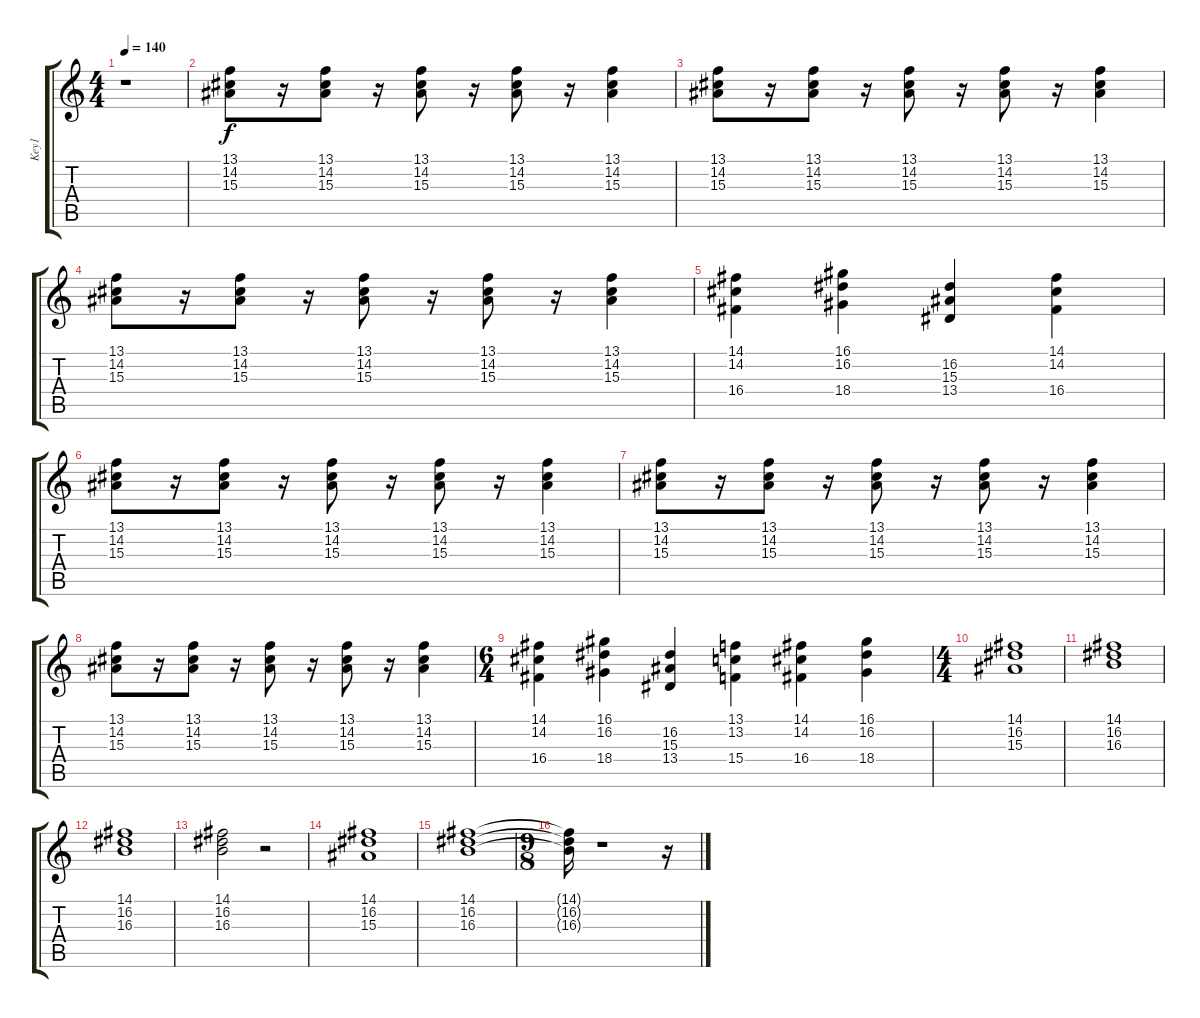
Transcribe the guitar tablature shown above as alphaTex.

\track ("Key1" "Key1") {instrument stringensemble1}
\staff {score tabs}
\tuning (E4 B3 G3 D3 A2 E2) {hide}
\ts (4 4)
\tempo 140
\clef g2
\ks c
r.1{dy f} |
(13.1 14.2 15.3).8{volume 13 balance 11 instrument stringensemble1} r.16 (13.1 14.2 15.3).8 r.16 (13.1 14.2 15.3).8 r.16 (13.1 14.2 15.3).8 r.16 (13.1 14.2 15.3).4 |
(13.1 14.2 15.3).8 r.16 (13.1 14.2 15.3).8 r.16 (13.1 14.2 15.3).8 r.16 (13.1 14.2 15.3).8 r.16 (13.1 14.2 15.3).4 |
(13.1 14.2 15.3).8 r.16 (13.1 14.2 15.3).8 r.16 (13.1 14.2 15.3).8 r.16 (13.1 14.2 15.3).8 r.16 (13.1 14.2 15.3).4 |
(14.1 14.2 16.4).4 (16.1 16.2 18.4).4 (16.2 15.3 13.4).4 (14.1 14.2 16.4).4 |
(13.1 14.2 15.3).8 r.16 (13.1 14.2 15.3).8 r.16 (13.1 14.2 15.3).8 r.16 (13.1 14.2 15.3).8 r.16 (13.1 14.2 15.3).4 |
(13.1 14.2 15.3).8 r.16 (13.1 14.2 15.3).8 r.16 (13.1 14.2 15.3).8 r.16 (13.1 14.2 15.3).8 r.16 (13.1 14.2 15.3).4 |
(13.1 14.2 15.3).8 r.16 (13.1 14.2 15.3).8 r.16 (13.1 14.2 15.3).8 r.16 (13.1 14.2 15.3).8 r.16 (13.1 14.2 15.3).4 |
\ts (6 4)
(14.1 14.2 16.4).4 (16.1 16.2 18.4).4 (16.2 15.3 13.4).4 (13.1 13.2 15.4).4 (14.1 14.2 16.4).4 (16.1 16.2 18.4).4 |
\ts (4 4)
(14.1 16.2 15.3).1 |
(14.1 16.2 16.3).1 |
(14.1 16.2 16.3).1 |
(14.1 16.2 16.3).2 r.2 |
(14.1 16.2 15.3).1 |
(14.1 16.2 16.3).1 |
\ts (9 8)
(14.1{t} 16.2{t} 16.3{t}).16 r.1 r.16
